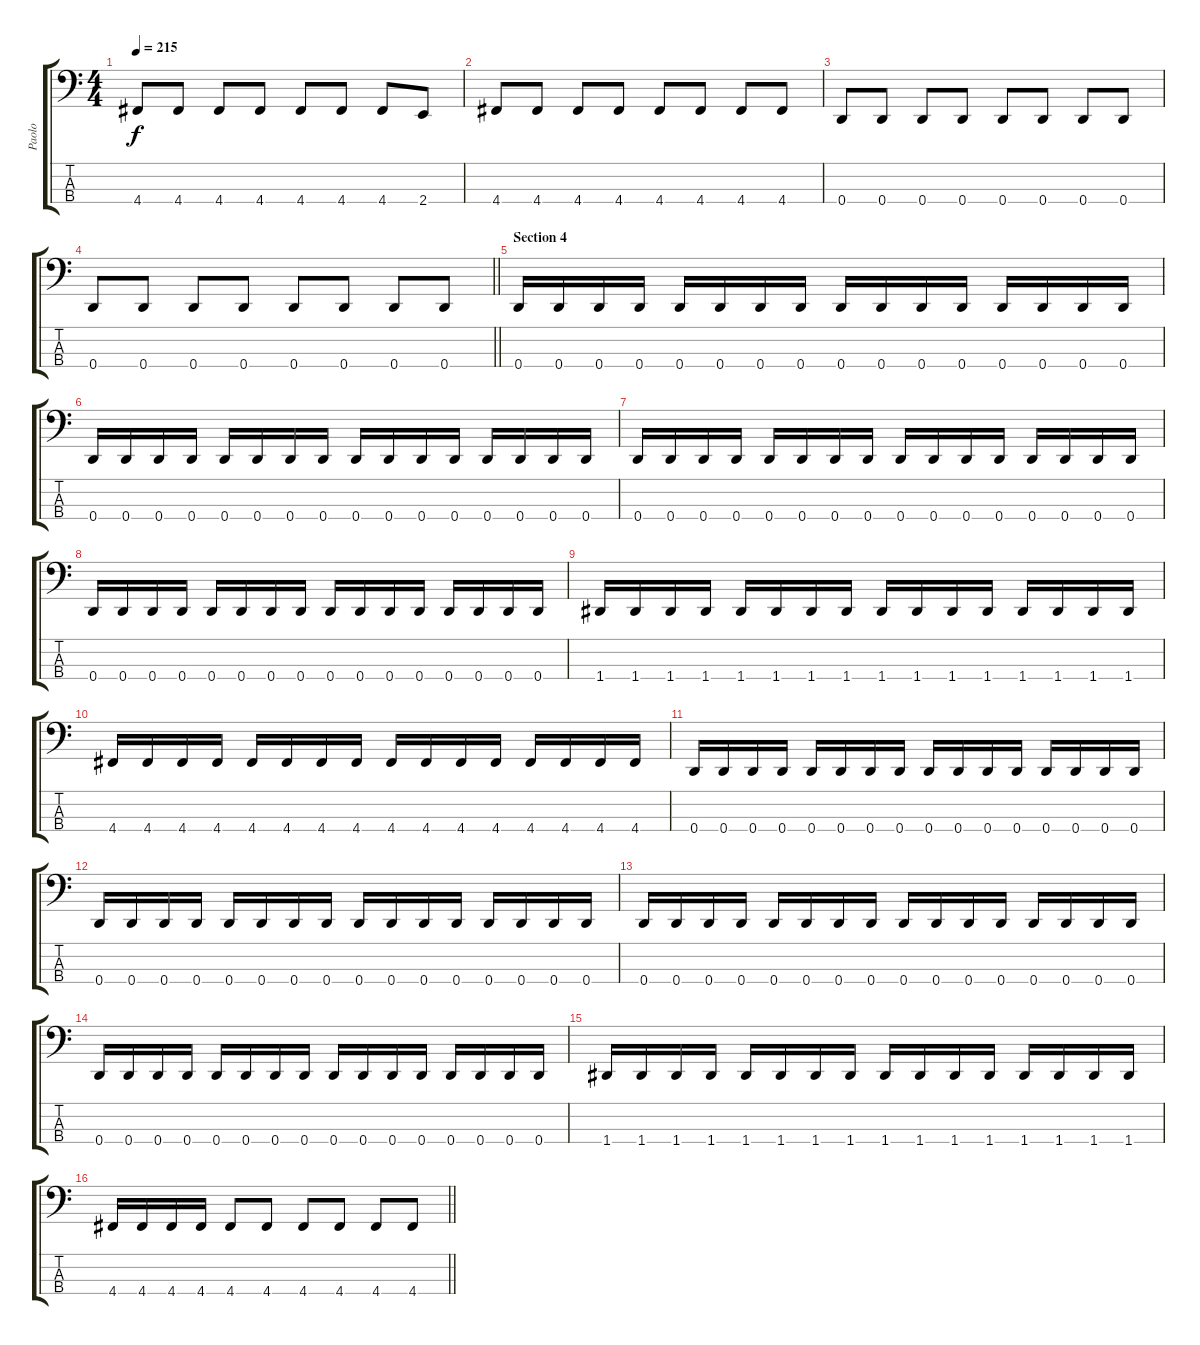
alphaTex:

\track ("Paolo" "Paolo") {instrument electricbasspick}
\staff {score tabs}
\tuning (G2 D2 A1 D1) {hide}
\ts (4 4)
\tempo 215
\clef f4
\ks c
4.4.8{dy f} 4.4.8 4.4.8 4.4.8 4.4.8 4.4.8 4.4.8 2.4.8 |
4.4.8 4.4.8 4.4.8 4.4.8 4.4.8 4.4.8 4.4.8 4.4.8 |
0.4.8 0.4.8 0.4.8 0.4.8 0.4.8 0.4.8 0.4.8 0.4.8 |
\barLineRight lightlight
0.4.8 0.4.8 0.4.8 0.4.8 0.4.8 0.4.8 0.4.8 0.4.8 |
\section ("" "Section 4")
0.4.16 0.4.16 0.4.16 0.4.16 0.4.16 0.4.16 0.4.16 0.4.16 0.4.16 0.4.16 0.4.16 0.4.16 0.4.16 0.4.16 0.4.16 0.4.16 |
0.4.16 0.4.16 0.4.16 0.4.16 0.4.16 0.4.16 0.4.16 0.4.16 0.4.16 0.4.16 0.4.16 0.4.16 0.4.16 0.4.16 0.4.16 0.4.16 |
0.4.16 0.4.16 0.4.16 0.4.16 0.4.16 0.4.16 0.4.16 0.4.16 0.4.16 0.4.16 0.4.16 0.4.16 0.4.16 0.4.16 0.4.16 0.4.16 |
0.4.16 0.4.16 0.4.16 0.4.16 0.4.16 0.4.16 0.4.16 0.4.16 0.4.16 0.4.16 0.4.16 0.4.16 0.4.16 0.4.16 0.4.16 0.4.16 |
1.4.16 1.4.16 1.4.16 1.4.16 1.4.16 1.4.16 1.4.16 1.4.16 1.4.16 1.4.16 1.4.16 1.4.16 1.4.16 1.4.16 1.4.16 1.4.16 |
4.4.16 4.4.16 4.4.16 4.4.16 4.4.16 4.4.16 4.4.16 4.4.16 4.4.16 4.4.16 4.4.16 4.4.16 4.4.16 4.4.16 4.4.16 4.4.16 |
0.4.16 0.4.16 0.4.16 0.4.16 0.4.16 0.4.16 0.4.16 0.4.16 0.4.16 0.4.16 0.4.16 0.4.16 0.4.16 0.4.16 0.4.16 0.4.16 |
0.4.16 0.4.16 0.4.16 0.4.16 0.4.16 0.4.16 0.4.16 0.4.16 0.4.16 0.4.16 0.4.16 0.4.16 0.4.16 0.4.16 0.4.16 0.4.16 |
0.4.16 0.4.16 0.4.16 0.4.16 0.4.16 0.4.16 0.4.16 0.4.16 0.4.16 0.4.16 0.4.16 0.4.16 0.4.16 0.4.16 0.4.16 0.4.16 |
0.4.16 0.4.16 0.4.16 0.4.16 0.4.16 0.4.16 0.4.16 0.4.16 0.4.16 0.4.16 0.4.16 0.4.16 0.4.16 0.4.16 0.4.16 0.4.16 |
1.4.16 1.4.16 1.4.16 1.4.16 1.4.16 1.4.16 1.4.16 1.4.16 1.4.16 1.4.16 1.4.16 1.4.16 1.4.16 1.4.16 1.4.16 1.4.16 |
\barLineRight lightlight
4.4.16 4.4.16 4.4.16 4.4.16 4.4.8 4.4.8 4.4.8 4.4.8 4.4.8 4.4.8
